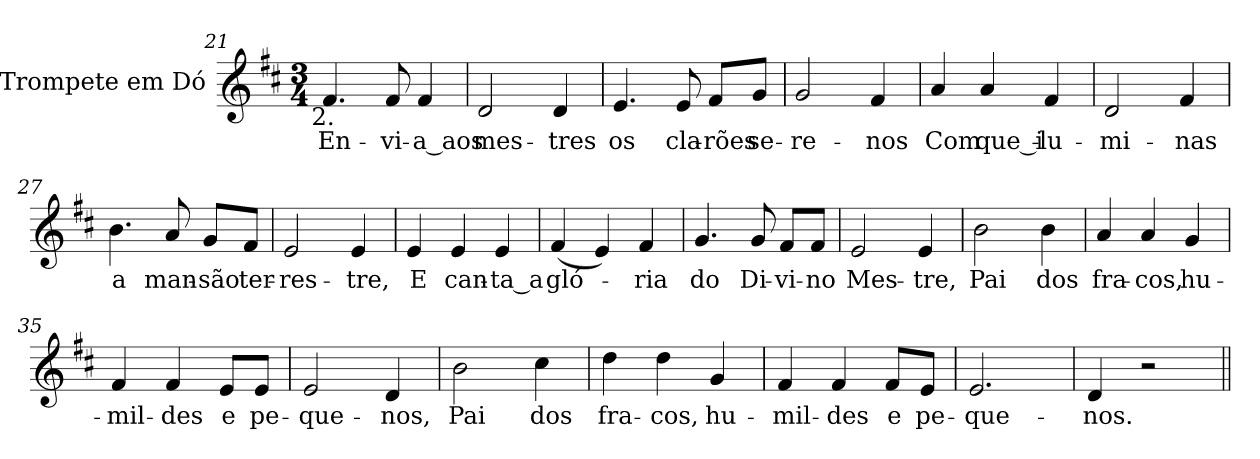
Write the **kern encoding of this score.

**kern	**text
*part1	*part1
*staff1	*staff1
*I"Trompete em Dó	*
!!LO:LB:g=z
*clefG2	*
*k[f#c#]	*
*D:	*
*M3/4	*
=21	=21
!LO:TX:b:cj:t=2.	!
!	!LO:LY:b:color=#000000
4.f#i/	En-
!	!LO:LY:b:color=#000000
8f#i/	-vi-
!	!LO:LY:b:color=#000000
4f#i/	-a_aos
=22	=22
!	!LO:LY:b:color=#000000
2di/	mes-
!	!LO:LY:b:color=#000000
4di/	-tres
=23	=23
!	!LO:LY:b:color=#000000
4.ei/	os
!	!LO:LY:b:color=#000000
8ei/	cla-
!	!LO:LY:b:color=#000000
8f#i/L	-rões
!	!LO:LY:b:color=#000000
8gi/J	se-
=24	=24
!	!LO:LY:b:color=#000000
2gi/	-re-
!	!LO:LY:b:color=#000000
4f#i/	-nos
=25	=25
!	!LO:LY:b:color=#000000
4ai/	Com
!	!LO:LY:b:color=#000000
4ai/	que_i-
!	!LO:LY:b:color=#000000
4f#i/	-lu-
=26	=26
!	!LO:LY:b:color=#000000
2di/	-mi-
!	!LO:LY:b:color=#000000
4f#i/	-nas
=27	=27
!	!LO:LY:b:color=#000000
4.bi\	a
!	!LO:LY:b:color=#000000
8ai/	man-
!	!LO:LY:b:color=#000000
8gi/L	-são
!	!LO:LY:b:color=#000000
8f#i/J	ter-
!!LO:LB:g=z
=28	=28
!	!LO:LY:b:color=#000000
2ei/	-res-
!	!LO:LY:b:color=#000000
4ei/	-tre,
=29	=29
!	!LO:LY:b:color=#000000
4ei/	E
!	!LO:LY:b:color=#000000
4ei/	can-
!	!LO:LY:b:color=#000000
4ei/	-ta_a
=30	=30
!	!LO:LY:b:color=#000000
(4f#i/	gló-
4ei/)	.
!	!LO:LY:b:color=#000000
4f#i/	-ria
=31	=31
!	!LO:LY:b:color=#000000
4.gi/	do
!	!LO:LY:b:color=#000000
8gi/	Di-
!	!LO:LY:b:color=#000000
8f#i/L	-vi-
!	!LO:LY:b:color=#000000
8f#i/J	-no
=32	=32
!	!LO:LY:b:color=#000000
2ei/	Mes-
!	!LO:LY:b:color=#000000
4ei/	-tre,
=33	=33
!	!LO:LY:b:color=#000000
2bi\	Pai
!	!LO:LY:b:color=#000000
4bi\	dos
=34	=34
!	!LO:LY:b:color=#000000
4ai/	fra-
!	!LO:LY:b:color=#000000
4ai/	-cos,
!	!LO:LY:b:color=#000000
4gi/	hu-
!!LO:LB:g=z
=35	=35
!	!LO:LY:b:color=#000000
4f#i/	-mil-
!	!LO:LY:b:color=#000000
4f#i/	-des
!	!LO:LY:b:color=#000000
8ei/L	e
!	!LO:LY:b:color=#000000
8ei/J	pe-
=36	=36
!	!LO:LY:b:color=#000000
2ei/	-que-
!	!LO:LY:b:color=#000000
4di/	-nos,
=37	=37
!	!LO:LY:b:color=#000000
2bi\	Pai
!	!LO:LY:b:color=#000000
4cc#i\	dos
=38	=38
!	!LO:LY:b:color=#000000
4ddi\	fra-
!	!LO:LY:b:color=#000000
4ddi\	-cos,
!	!LO:LY:b:color=#000000
4gi/	hu-
=39	=39
!	!LO:LY:b:color=#000000
4f#i/	-mil-
!	!LO:LY:b:color=#000000
4f#i/	-des
!	!LO:LY:b:color=#000000
8f#i/L	e
!	!LO:LY:b:color=#000000
8ei/J	pe-
=40	=40
!	!LO:LY:b:color=#000000
2.ei/	-que-
=41	=41
!	!LO:LY:b:color=#000000
4di/	-nos.
2r	.
=||	=||
*-	*-
